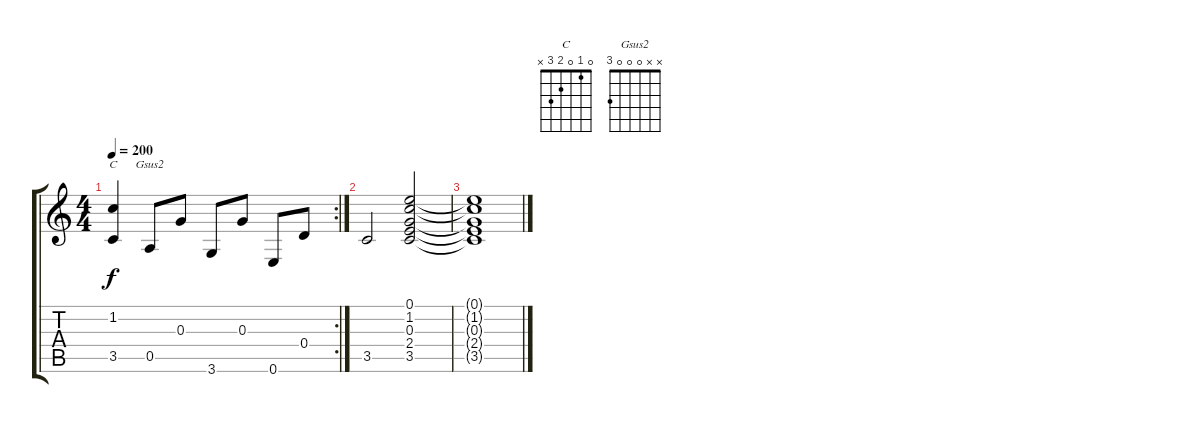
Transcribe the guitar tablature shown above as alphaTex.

\track "" {instrument acousticguitarsteel}
\staff {score tabs}
\tuning (E4 B3 G3 D3 A2 E2) {hide}
\chord ("C" 0 1 0 2 3 x)
\chord ("Gsus2" x x 0 0 0 3)
\rc 2
\ts (4 4)
\tempo 200
\clef g2
\ks c
(1.2 3.5).4{ch "C" dy f} 0.5.8{ch "Gsus2"} 0.3.8 3.6.8 0.3.8 0.6.8 0.4.8 |
3.5.2 (0.1 1.2 0.3 2.4 3.5).2 |
(0.1{t} 1.2{t} 0.3{t} 2.4{t} 3.5{t}).1
